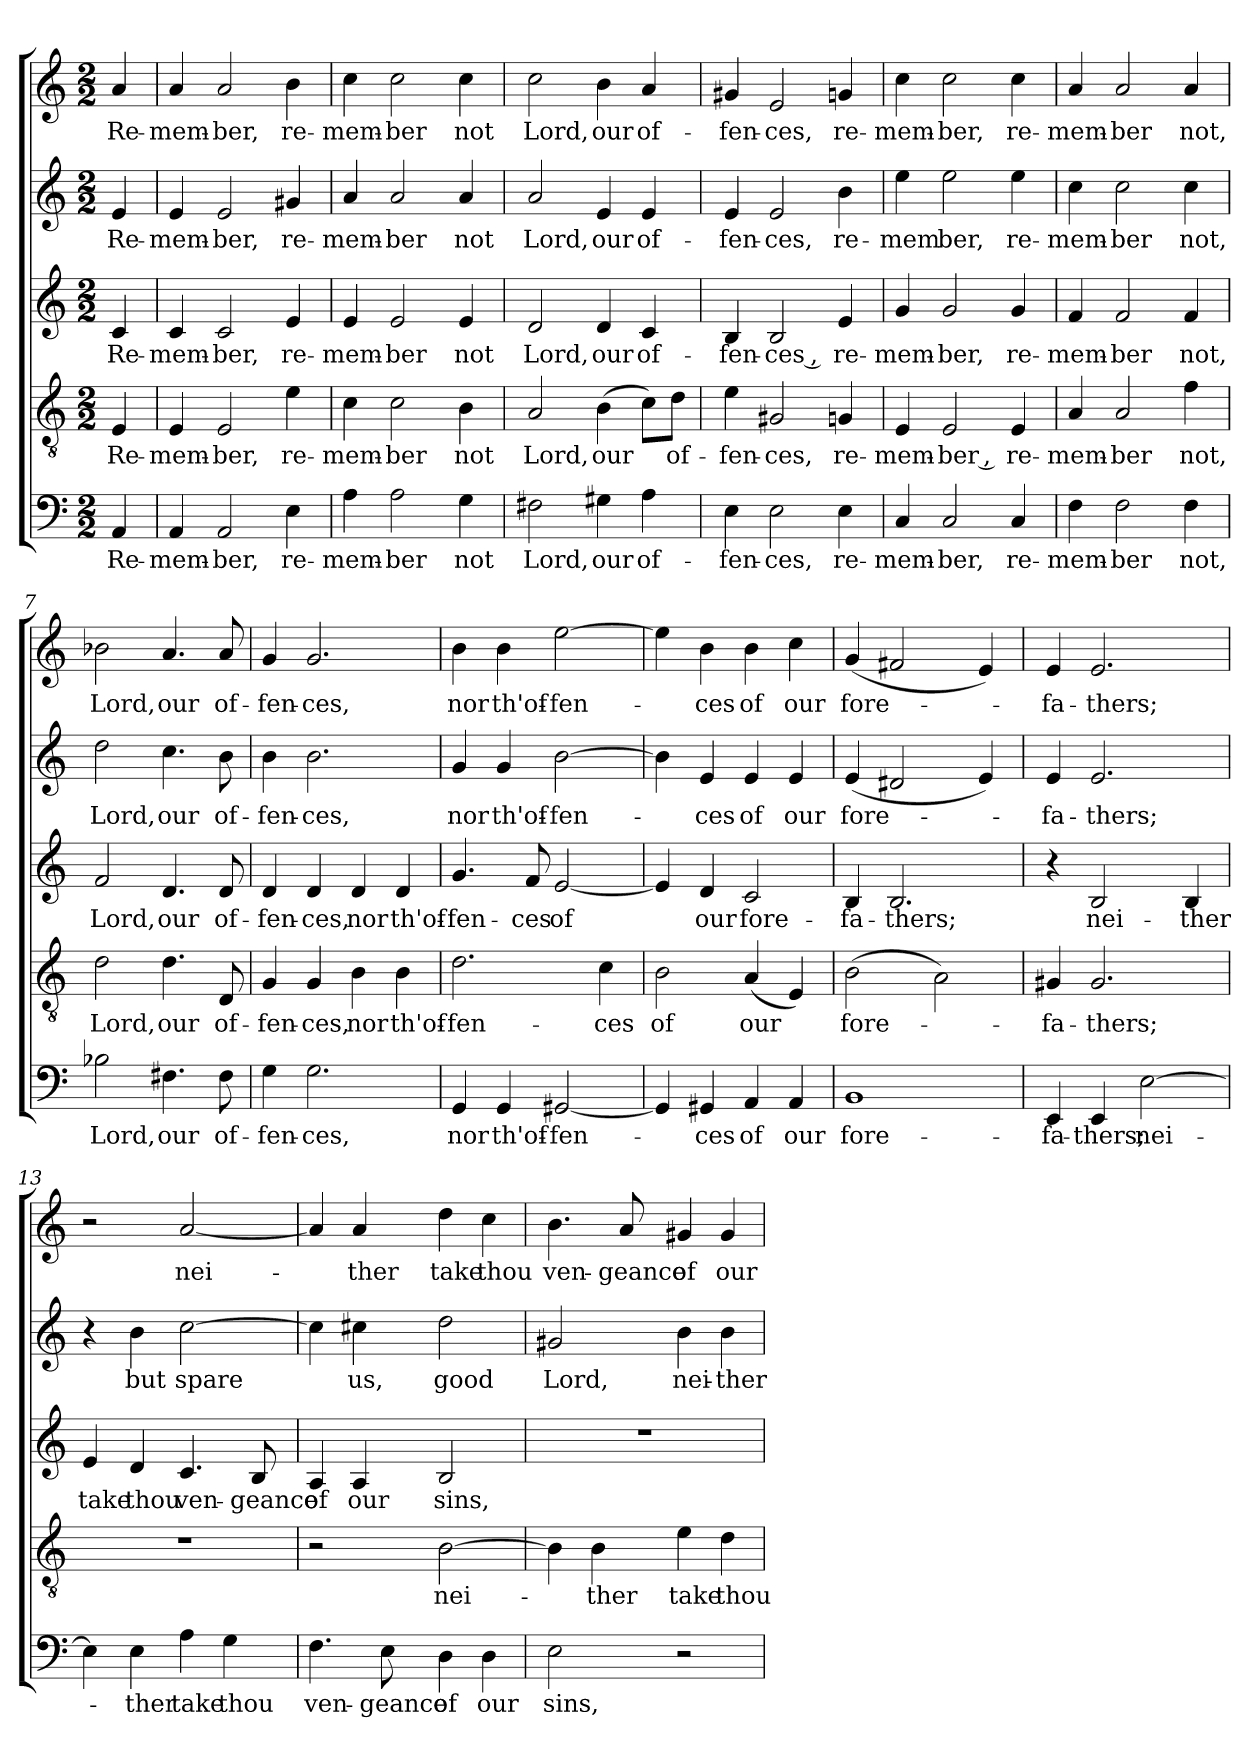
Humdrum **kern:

**kern	**text	**kern	**text	**kern	**text	**kern	**text	**kern	**text
*part5	*part5	*part4	*part4	*part3	*part3	*part2	*part2	*part1	*part1
*staff5	*staff5	*staff4	*staff4	*staff3	*staff3	*staff2	*staff2	*staff1	*staff1
*clefF4	*	*clefGv2	*	*clefG2	*	*clefG2	*	*clefG2	*
*k[]	*	*k[]	*	*k[]	*	*k[]	*	*k[]	*
*M2/2	*	*M2/2	*	*M2/2	*	*M2/2	*	*M2/2	*
=	=	=	=	=	=	=	=	=	=
4AA/	Re-	4E/	Re-	4c/	Re-	4e/	-Re-	4a/	Re-
=1	=1	=1	=1	=1	=1	=1	=1	=1	=1
4AA/	-mem-	4E/	-mem-	4c/	-mem-	4e/	-mem-	4a/	-mem-
2AA/	-ber,	2E/	-ber,	2c/	-ber,	2e/	-ber,	2a/	-ber,
4E\	re-	4e\	re-	4e/	re-	4g#X/	re-	4b\	re-
=2	=2	=2	=2	=2	=2	=2	=2	=2	=2
4A\	-mem-	4c\	-mem-	4e/	-mem-	4a/	mem-	4cc\	-mem-
2A\	-ber	2c\	-ber	2e/	-ber	2a/	-ber	2cc\	-ber
4G\	not	4B\	not	4e/	not	4a/	not	4cc\	not
=3	=3	=3	=3	=3	=3	=3	=3	=3	=3
2F#X\	Lord,	2A/	Lord,	2d/	Lord,	2a/	-Lord,	2cc\	Lord,
4G#X\	our	(4B\	our	4d/	our	4e/	our	4b\	our
4A\	of-	8c\L)	.	4c/	of-	4e/	of-	4a/	of-
.	.	8d\J	of-	.	.	.	.	.	.
=4	=4	=4	=4	=4	=4	=4	=4	=4	=4
4E\	-fen-	4e\	-fen-	4B/	-fen-	4e/	-fen-	4g#X/	-fen-
2E\	-ces,	2G#X/	-ces,	2B/	-ces ,	2e/	-ces,	2e/	-ces,
4E\	re-	4Gn/	re-	4e/	re-	4b\	re-	4gn/	re-
=5	=5	=5	=5	=5	=5	=5	=5	=5	=5
4C/	-mem-	4E/	-mem-	4g/	-mem-	4ee\	-mem	4cc\	-mem-
2C/	-ber,	2E/	-ber ,	2g/	-ber,	2ee\	-ber,	2cc\	-ber,
4C/	re-	4E/	re-	4g/	re-	4ee\	re-	4cc\	re-
=6	=6	=6	=6	=6	=6	=6	=6	=6	=6
4F\	-mem-	4A/	-mem-	4f/	-mem-	4cc\	mem-	4a/	-mem-
2F\	-ber	2A/	-ber	2f/	-ber	2cc\	-ber	2a/	-ber
4F\	not,	4f\	not,	4f/	not,	4cc\	not,	4a/	not,
=7	=7	=7	=7	=7	=7	=7	=7	=7	=7
2B-X\	Lord,	2d\	Lord,	2f/	Lord,	2dd\	-Lord,	2b-X\	Lord,
4.F#X\	our	4.d\	our	4.d/	our	4.cc\	our	4.a/	our
8F#\	of-	8D/	of-	8d/	of-	8b\	of-	8a/	of-
=8	=8	=8	=8	=8	=8	=8	=8	=8	=8
4G\	-fen-	4G/	-fen-	4d/	-fen-	4b\	fen-	4g/	-fen-
2.G\	-ces,	4G/	-ces,	4d/	-ces,	2.b\	-ces,	2.g/	-ces,
.	.	4B\	nor	4d/	nor	.	.	.	.
.	.	4B\	th'of-	4d/	th'of-	.	.	.	.
=9	=9	=9	=9	=9	=9	=9	=9	=9	=9
4GG/	nor	2.d\	-fen-	4.g/	-fen-	4g/	-nor	4b\	nor
4GG/	th'of-	.	.	.	.	4g/	th'of-	4b\	th'of-
.	.	.	.	8f/	-ces	.	.	.	.
[2GG#X/	-fen-	.	.	[2e/	of	[2b\	-fen-	[2ee\	-fen-
.	.	4c\	-ces	.	.	.	.	.	.
=10	=10	=10	=10	=10	=10	=10	=10	=10	=10
4GG#/]	.	2B\	of	4e/]	.	4b\]	.	4ee\]	.
4GG#X/	-ces	.	.	4d/	our	4e/	ces	4b\	-ces
4AA/	of	(4A/	our	2c/	fore-	4e/	of	4b\	of
4AA/	our	4E/)	.	.	.	4e/	our	4cc\	our
=11	=11	=11	=11	=11	=11	=11	=11	=11	=11
1BB	fore-	(2B\	fore-	4B/	-fa-	(4e/	-fore-	(4g/	fore-
.	.	.	.	2.B/	-thers;	2d#X/	.	2f#X/	.
.	.	2A\)	.	.	.	.	.	.	.
.	.	.	.	.	.	4e/)	.	4e/)	.
=12	=12	=12	=12	=12	=12	=12	=12	=12	=12
4EE/	-fa-	4G#X/	-fa-	4r	.	4e/	fa-	4e/	-fa-
4EE/	-thers;	2.G#/	-thers;	2B/	nei-	2.e/	-thers;	2.e/	-thers;
[2E\	nei-	.	.	.	.	.	.	.	.
.	.	.	.	4B/	-ther	.	.	.	.
=13	=13	=13	=13	=13	=13	=13	=13	=13	=13
4E\]	.	1r	.	4e/	take	4r	.	2r	.
4E\	-ther	.	.	4d/	thou	4b\	-but	.	.
4A\	take	.	.	4.c/	ven-	[2cc\	spare	[2a/	nei--
4G\	thou	.	.	.	.	.	.	.	.
.	.	.	.	8B/	-geance	.	.	.	.
=14	=14	=14	=14	=14	=14	=14	=14	=14	=14
4.F\	ven-	2r	.	4A/	of	4cc\]	.	4a/]	.
.	.	.	.	4A/	our	4cc#X\	us,	4a/	ther
8E\	-geance	.	.	.	.	.	.	.	.
4D\	of	[2B\	nei-	2B/	sins,	2dd\	good	4dd\	take
4D\	our	.	.	.	.	.	.	4cc\	thou
=15	=15	=15	=15	=15	=15	=15	=15	=15	=15
2E\	sins,	4B\]	.	1r	.	2g#X/	Lord,	4.b\	ven-
.	.	4B\	-ther	.	.	.	.	.	.
.	.	.	.	.	.	.	.	8a/	-geance
2r	.	4e\	take	.	.	4b\	nei-	4g#X/	of
.	.	4d\	thou	.	.	4b\	-ther	4g#/	our
=	=	=	=	=	=	=	=	=	=
*-	*-	*-	*-	*-	*-	*-	*-	*-	*-
